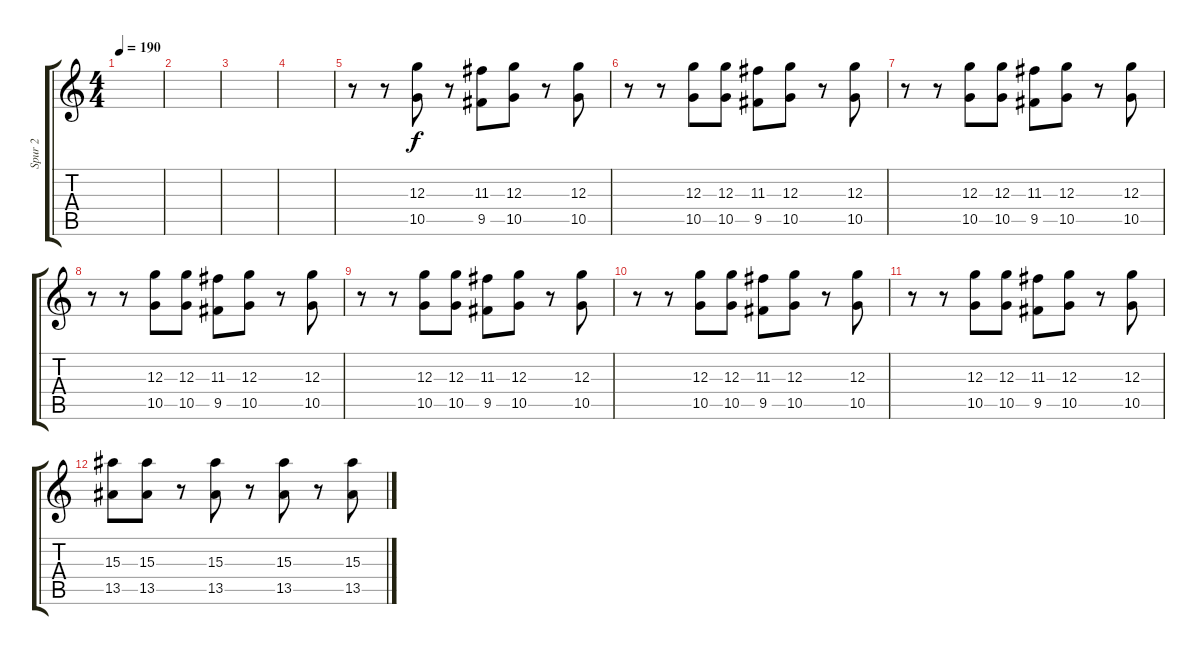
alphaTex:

\track ("Spur 2" "Spur 2") {instrument distortionguitar}
\staff {score tabs}
\tuning (E4 B3 G3 D3 A2 E2) {hide}
\ts (4 4)
\tempo 190
\clef g2
\ks c
|
|
|
|
r.8 r.8 (12.3 10.5).8 r.8 (11.3 9.5).8 (12.3 10.5).8 r.8 (12.3 10.5).8 |
r.8 r.8 (12.3 10.5).8 (12.3 10.5).8 (11.3 9.5).8 (12.3 10.5).8 r.8 (12.3 10.5).8 |
r.8 r.8 (12.3 10.5).8 (12.3 10.5).8 (11.3 9.5).8 (12.3 10.5).8 r.8 (12.3 10.5).8 |
r.8 r.8 (12.3 10.5).8 (12.3 10.5).8 (11.3 9.5).8 (12.3 10.5).8 r.8 (12.3 10.5).8 |
r.8 r.8 (12.3 10.5).8 (12.3 10.5).8 (11.3 9.5).8 (12.3 10.5).8 r.8 (12.3 10.5).8 |
r.8 r.8 (12.3 10.5).8 (12.3 10.5).8 (11.3 9.5).8 (12.3 10.5).8 r.8 (12.3 10.5).8 |
r.8 r.8 (12.3 10.5).8 (12.3 10.5).8 (11.3 9.5).8 (12.3 10.5).8 r.8 (12.3 10.5).8 |
(15.3 13.5).8 (15.3 13.5).8 r.8 (15.3 13.5).8 r.8 (15.3 13.5).8 r.8 (15.3 13.5).8
